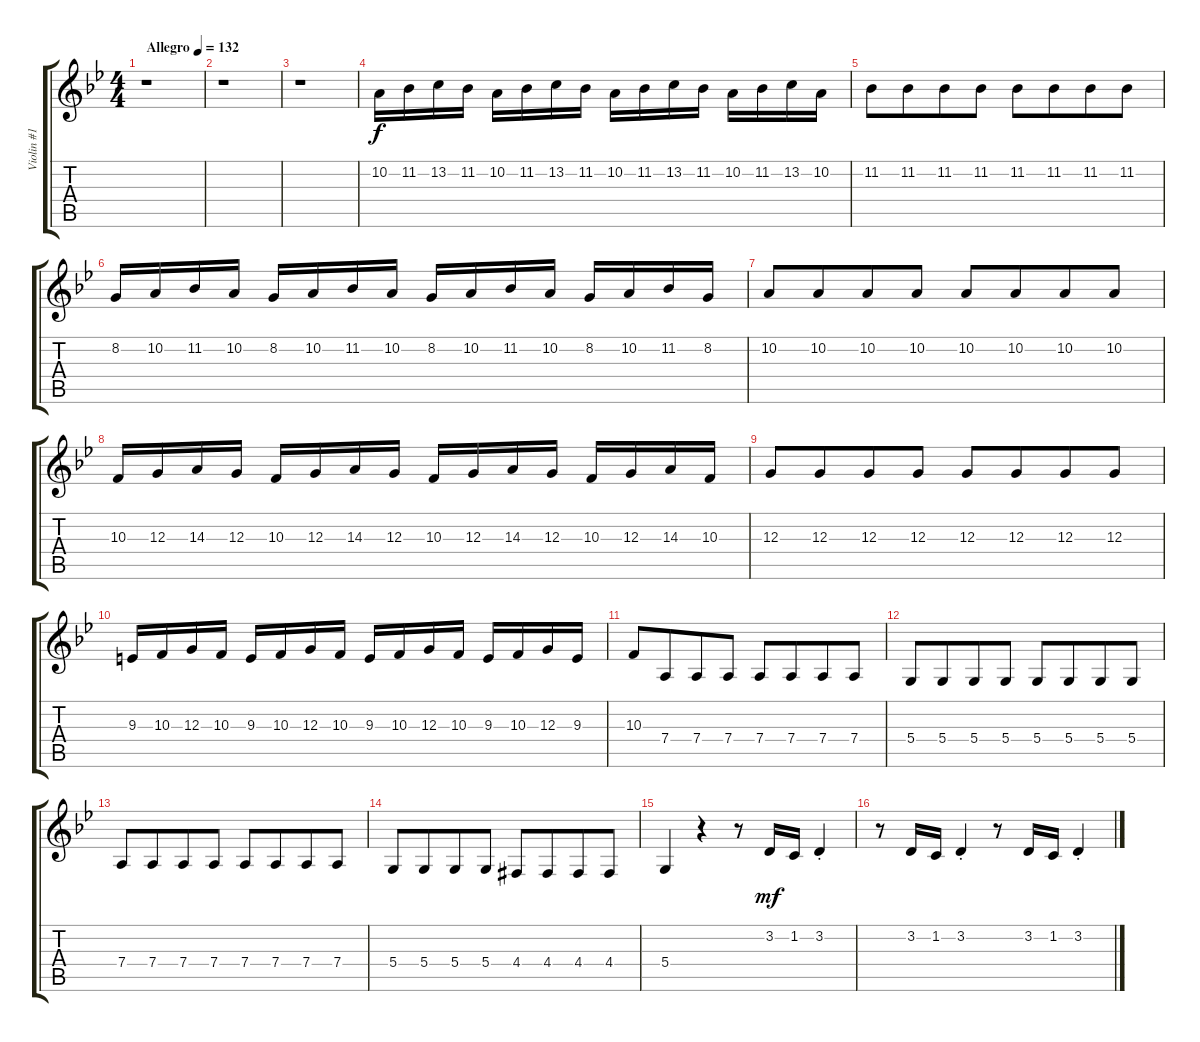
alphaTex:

\track ("Violin #1" "Violin #1") {instrument violin}
\staff {score tabs}
\tuning (E4 B3 G3 D3 A2 E2) {hide}
\ts (4 4)
\tempo (132 "Allegro")
\clef g2
\ks gminor
r.1{dy f instrument violin} |
r.1 |
r.1 |
10.2.16 11.2.16 13.2.16 11.2.16 10.2.16 11.2.16 13.2.16 11.2.16 10.2.16 11.2.16 13.2.16 11.2.16 10.2.16 11.2.16 13.2.16 10.2.16 |
11.2.8 11.2.8{beam merge} 11.2.8 11.2.8 11.2.8 11.2.8{beam merge} 11.2.8 11.2.8 |
8.2.16 10.2.16 11.2.16 10.2.16 8.2.16 10.2.16 11.2.16 10.2.16 8.2.16 10.2.16 11.2.16 10.2.16 8.2.16 10.2.16 11.2.16 8.2.16 |
10.2.8 10.2.8{beam merge} 10.2.8 10.2.8 10.2.8 10.2.8{beam merge} 10.2.8 10.2.8 |
10.3.16 12.3.16 14.3.16 12.3.16 10.3.16 12.3.16 14.3.16 12.3.16 10.3.16 12.3.16 14.3.16 12.3.16 10.3.16 12.3.16 14.3.16 10.3.16 |
12.3.8 12.3.8{beam merge} 12.3.8 12.3.8 12.3.8 12.3.8{beam merge} 12.3.8 12.3.8 |
9.3.16 10.3.16 12.3.16 10.3.16 9.3.16 10.3.16 12.3.16 10.3.16 9.3.16 10.3.16 12.3.16 10.3.16 9.3.16 10.3.16 12.3.16 9.3.16 |
10.3.8 7.4.8{beam merge} 7.4.8 7.4.8 7.4.8 7.4.8{beam merge} 7.4.8 7.4.8 |
5.4.8 5.4.8{beam merge} 5.4.8 5.4.8 5.4.8 5.4.8{beam merge} 5.4.8 5.4.8 |
7.4.8 7.4.8{beam merge} 7.4.8 7.4.8 7.4.8 7.4.8{beam merge} 7.4.8 7.4.8 |
5.4.8 5.4.8{beam merge} 5.4.8 5.4.8 4.4{acc #}.8 4.4{acc #}.8{beam merge} 4.4{acc #}.8 4.4{acc #}.8 |
5.4.4 r.4 r.8 3.2.16{dy mf} 1.2.16 3.2{st}.4 |
r.8 3.2.16 1.2.16 3.2{st}.4 r.8 3.2.16 1.2.16 3.2{st}.4
